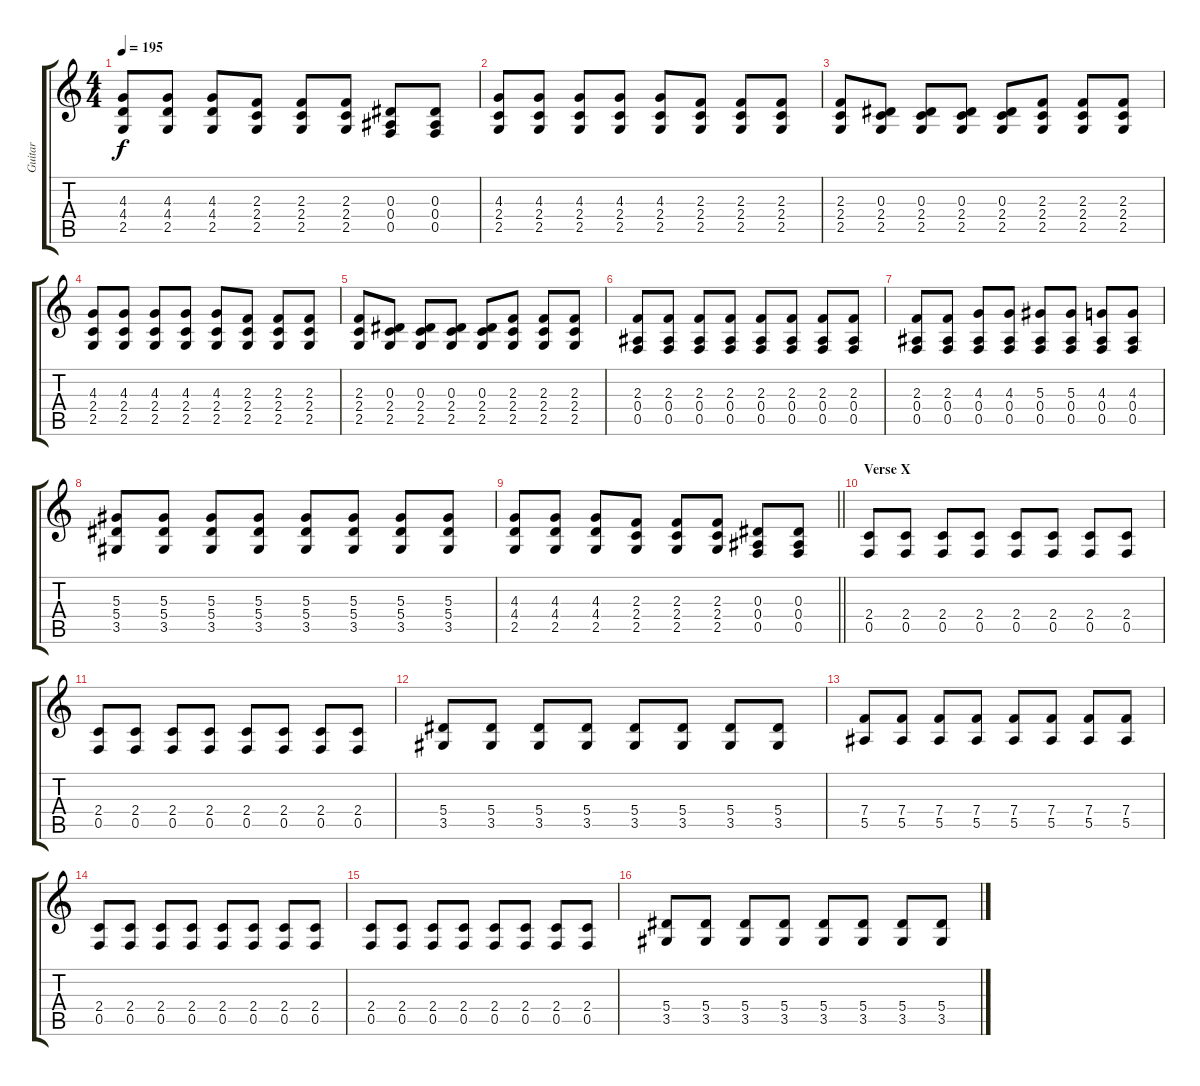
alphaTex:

\track ("Guitar" "Guitar") {instrument distortionguitar}
\staff {score tabs}
\tuning (C4 G3 Eb3 Bb2 F2 C2) {hide}
\ts (4 4)
\tempo 195
\clef g2
\ks c
(4.3 4.4 2.5).8{dy f} (4.3 4.4 2.5).8 (4.3 4.4 2.5).8 (2.3 2.4 2.5).8 (2.3 2.4 2.5).8 (2.3 2.4 2.5).8 (0.3 0.4 0.5).8 (0.3 0.4 0.5).8 |
(4.3 2.4 2.5).8 (4.3 2.4 2.5).8 (4.3 2.4 2.5).8 (4.3 2.4 2.5).8 (4.3 2.4 2.5).8 (2.3 2.4 2.5).8 (2.3 2.4 2.5).8 (2.3 2.4 2.5).8 |
(2.3 2.4 2.5).8 (0.3 2.4 2.5).8 (0.3 2.4 2.5).8 (0.3 2.4 2.5).8 (0.3 2.4 2.5).8 (2.3 2.4 2.5).8 (2.3 2.4 2.5).8 (2.3 2.4 2.5).8 |
(4.3 2.4 2.5).8 (4.3 2.4 2.5).8 (4.3 2.4 2.5).8 (4.3 2.4 2.5).8 (4.3 2.4 2.5).8 (2.3 2.4 2.5).8 (2.3 2.4 2.5).8 (2.3 2.4 2.5).8 |
(2.3 2.4 2.5).8 (0.3 2.4 2.5).8 (0.3 2.4 2.5).8 (0.3 2.4 2.5).8 (0.3 2.4 2.5).8 (2.3 2.4 2.5).8 (2.3 2.4 2.5).8 (2.3 2.4 2.5).8 |
(2.3 0.4 0.5).8 (2.3 0.4 0.5).8 (2.3 0.4 0.5).8 (2.3 0.4 0.5).8 (2.3 0.4 0.5).8 (2.3 0.4 0.5).8 (2.3 0.4 0.5).8 (2.3 0.4 0.5).8 |
(2.3 0.4 0.5).8 (2.3 0.4 0.5).8 (4.3 0.4 0.5).8 (4.3 0.4 0.5).8 (5.3 0.4 0.5).8 (5.3 0.4 0.5).8 (4.3 0.4 0.5).8 (4.3 0.4 0.5).8 |
(5.3 5.4 3.5).8 (5.3 5.4 3.5).8 (5.3 5.4 3.5).8 (5.3 5.4 3.5).8 (5.3 5.4 3.5).8 (5.3 5.4 3.5).8 (5.3 5.4 3.5).8 (5.3 5.4 3.5).8 |
\barLineRight lightlight
(4.3 4.4 2.5).8 (4.3 4.4 2.5).8 (4.3 4.4 2.5).8 (2.3 2.4 2.5).8 (2.3 2.4 2.5).8 (2.3 2.4 2.5).8 (0.3 0.4 0.5).8 (0.3 0.4 0.5).8 |
\section ("" "Verse X")
(2.4 0.5).8 (2.4 0.5).8 (2.4 0.5).8 (2.4 0.5).8 (2.4 0.5).8 (2.4 0.5).8 (2.4 0.5).8 (2.4 0.5).8 |
(2.4 0.5).8 (2.4 0.5).8 (2.4 0.5).8 (2.4 0.5).8 (2.4 0.5).8 (2.4 0.5).8 (2.4 0.5).8 (2.4 0.5).8 |
(5.4 3.5).8 (5.4 3.5).8 (5.4 3.5).8 (5.4 3.5).8 (5.4 3.5).8 (5.4 3.5).8 (5.4 3.5).8 (5.4 3.5).8 |
(7.4 5.5).8 (7.4 5.5).8 (7.4 5.5).8 (7.4 5.5).8 (7.4 5.5).8 (7.4 5.5).8 (7.4 5.5).8 (7.4 5.5).8 |
(2.4 0.5).8 (2.4 0.5).8 (2.4 0.5).8 (2.4 0.5).8 (2.4 0.5).8 (2.4 0.5).8 (2.4 0.5).8 (2.4 0.5).8 |
(2.4 0.5).8 (2.4 0.5).8 (2.4 0.5).8 (2.4 0.5).8 (2.4 0.5).8 (2.4 0.5).8 (2.4 0.5).8 (2.4 0.5).8 |
(5.4 3.5).8 (5.4 3.5).8 (5.4 3.5).8 (5.4 3.5).8 (5.4 3.5).8 (5.4 3.5).8 (5.4 3.5).8 (5.4 3.5).8
